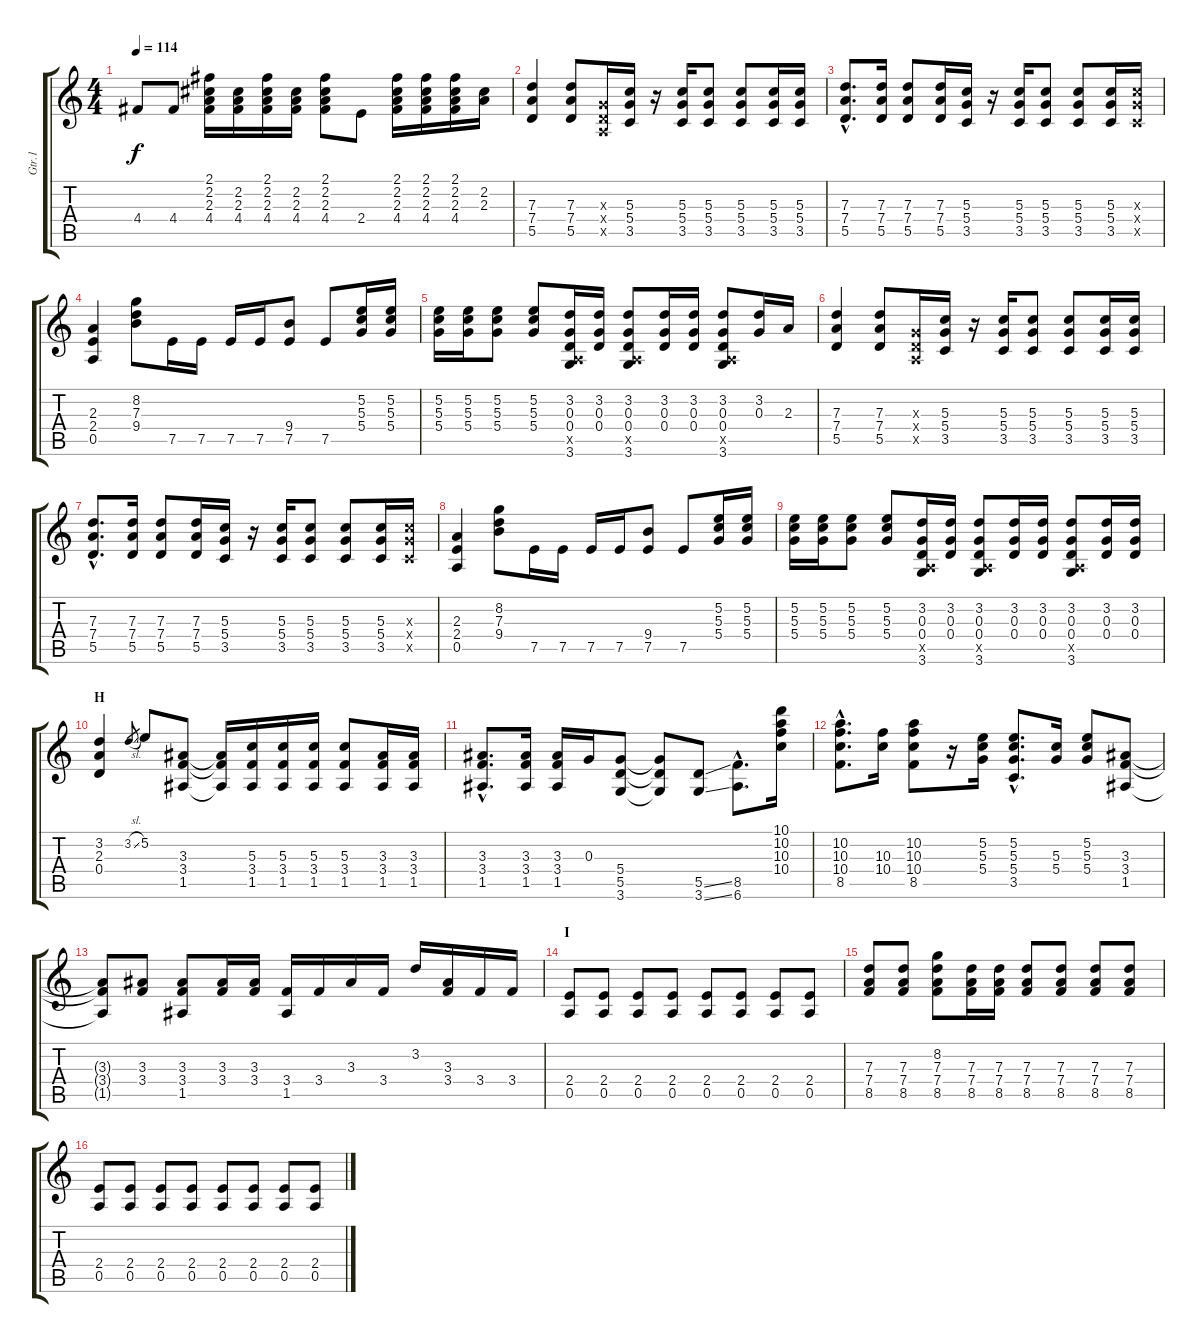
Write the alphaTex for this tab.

\track ("Gtr.1" "Gtr.1") {instrument distortionguitar}
\staff {score tabs}
\tuning (E4 B3 G3 D3 A2 E2) {hide}
\ts (4 4)
\tempo 114
\clef g2
\ks c
4.4.8{dy f} 4.4.8 (2.1 2.2 2.3 4.4).16 (2.2 2.3 4.4).16 (2.1 2.2 2.3 4.4).16 (2.2 2.3 4.4).16 (2.1 2.2 2.3 4.4).8 2.4.8 (2.1 2.2 2.3 4.4).16 (2.1 2.2 2.3 4.4).16 (2.1 2.2 2.3 4.4).16 (2.2 2.3).16 |
(7.3 7.4 5.5).4 (7.3 7.4 5.5).8 (0.3{x} 0.4{x} 0.5{x}).16 (5.3 5.4 3.5).16 r.16 (5.3 5.4 3.5).16 (5.3 5.4 3.5).8 (5.3 5.4 3.5).8 (5.3 5.4 3.5).16 (5.3 5.4 3.5).16 |
(7.3{hac} 7.4{hac} 5.5{hac}).8{d} (7.3 7.4 5.5).16 (7.3 7.4 5.5).8 (7.3 7.4 5.5).16 (5.3 5.4 3.5).16 r.16 (5.3 5.4 3.5).16 (5.3 5.4 3.5).8 (5.3 5.4 3.5).8 (5.3 5.4 3.5).16 (5.3{x} 5.4{x} 3.5{x}).16 |
(2.3 2.4 0.5).4 (8.2 7.3 9.4).8 7.5.16 7.5.16 7.5.16 7.5.16 (9.4 7.5).8 7.5.8 (5.2 5.3 5.4).16 (5.2 5.3 5.4).16 |
(5.2 5.3 5.4).16 (5.2 5.3 5.4).16 (5.2 5.3 5.4).8 (5.2 5.3 5.4).8 (3.2 0.3 0.4 0.5{x} 3.6).16 (3.2 0.3 0.4).16 (3.2 0.3 0.4 0.5{x} 3.6).8 (3.2 0.3 0.4).16 (3.2 0.3 0.4).16 (3.2 0.3 0.4 0.5{x} 3.6).8 (3.2 0.3).16 2.3.16 |
(7.3 7.4 5.5).4 (7.3 7.4 5.5).8 (0.3{x} 0.4{x} 0.5{x}).16 (5.3 5.4 3.5).16 r.16 (5.3 5.4 3.5).16 (5.3 5.4 3.5).8 (5.3 5.4 3.5).8 (5.3 5.4 3.5).16 (5.3 5.4 3.5).16 |
(7.3{hac} 7.4{hac} 5.5{hac}).8{d} (7.3 7.4 5.5).16 (7.3 7.4 5.5).8 (7.3 7.4 5.5).16 (5.3 5.4 3.5).16 r.16 (5.3 5.4 3.5).16 (5.3 5.4 3.5).8 (5.3 5.4 3.5).8 (5.3 5.4 3.5).16 (5.3{x} 5.4{x} 3.5{x}).16 |
(2.3 2.4 0.5).4 (8.2 7.3 9.4).8 7.5.16 7.5.16 7.5.16 7.5.16 (9.4 7.5).8 7.5.8 (5.2 5.3 5.4).16 (5.2 5.3 5.4).16 |
(5.2 5.3 5.4).16 (5.2 5.3 5.4).16 (5.2 5.3 5.4).8 (5.2 5.3 5.4).8 (3.2 0.3 0.4 0.5{x} 3.6).16 (3.2 0.3 0.4).16 (3.2 0.3 0.4 0.5{x} 3.6).8 (3.2 0.3 0.4).16 (3.2 0.3 0.4).16 (3.2 0.3 0.4 0.5{x} 3.6).8 (3.2 0.3 0.4).16 (3.2 0.3 0.4).16 |
\section ("" "H")
(3.2 2.3 0.4).4 3.2{sl}.8{gr} 5.2.8 (3.3 3.4 1.5).8 (3.3{t} 3.4{t} 1.5{t}).16 (5.3 3.4 1.5).16 (5.3 3.4 1.5).16 (5.3 3.4 1.5).16 (5.3 3.4 1.5).8 (3.3 3.4 1.5).16 (3.3 3.4 1.5).16 |
(3.3{hac} 3.4{hac} 1.5{hac}).8{d} (3.3 3.4 1.5).16 (3.3 3.4 1.5).16 0.3.16 (5.4 5.5 3.6).8 (5.4{t} 5.5{t} 3.6{t}).8 (5.5{ss} 3.6{ss}).8 (8.5{hac} 6.6{hac}).8{d} (10.1 10.2 10.3 10.4).16 |
(10.2{hac} 10.3{hac} 10.4{hac} 8.5{hac}).8{d} (10.3 10.4).16 (10.2 10.3 10.4 8.5).8 r.16 (5.2 5.3 5.4).16 (5.2{hac} 5.3{hac} 5.4{hac} 3.5{hac}).8{d} (5.3 5.4).16 (5.2 5.3 5.4).8 (3.3 3.4 1.5).8 |
(3.3{t} 3.4{t} 1.5{t}).8 (3.3 3.4).8 (3.3 3.4 1.5).8 (3.3 3.4).16 (3.3 3.4).16 (3.4 1.5).16 3.4.16 3.3.16 3.4.16 3.2.16 (3.3 3.4).16 3.4.16 3.4.16 |
\section ("" "I")
(2.4 0.5).8 (2.4 0.5).8 (2.4 0.5).8 (2.4 0.5).8 (2.4 0.5).8 (2.4 0.5).8 (2.4 0.5).8 (2.4 0.5).8 |
(7.3 7.4 8.5).8 (7.3 7.4 8.5).8 (8.2 7.3 7.4 8.5).8 (7.3 7.4 8.5).16 (7.3 7.4 8.5).16 (7.3 7.4 8.5).8 (7.3 7.4 8.5).8 (7.3 7.4 8.5).8 (7.3 7.4 8.5).8 |
(2.4 0.5).8 (2.4 0.5).8 (2.4 0.5).8 (2.4 0.5).8 (2.4 0.5).8 (2.4 0.5).8 (2.4 0.5).8 (2.4 0.5).8
